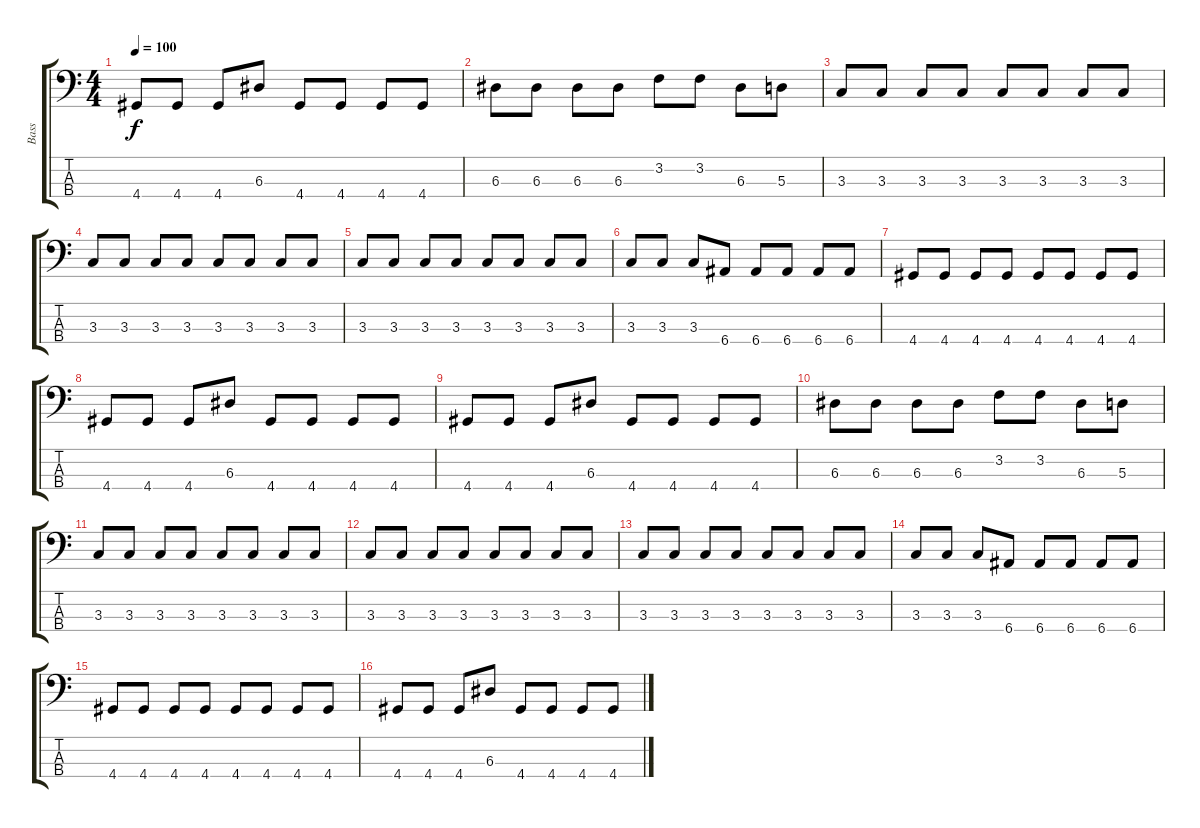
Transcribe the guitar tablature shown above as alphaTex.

\track ("Bass" "Bass") {instrument electricbassfinger}
\staff {score tabs}
\tuning (G2 D2 A1 E1) {hide}
\ts (4 4)
\tempo 100
\clef f4
\ks c
4.4.8{dy f} 4.4.8 4.4.8 6.3.8 4.4.8 4.4.8 4.4.8 4.4.8 |
6.3.8 6.3.8 6.3.8 6.3.8 3.2.8 3.2.8 6.3.8 5.3.8 |
3.3.8 3.3.8 3.3.8 3.3.8 3.3.8 3.3.8 3.3.8 3.3.8 |
3.3.8 3.3.8 3.3.8 3.3.8 3.3.8 3.3.8 3.3.8 3.3.8 |
3.3.8 3.3.8 3.3.8 3.3.8 3.3.8 3.3.8 3.3.8 3.3.8 |
3.3.8 3.3.8 3.3.8 6.4.8 6.4.8 6.4.8 6.4.8 6.4.8 |
4.4.8 4.4.8 4.4.8 4.4.8 4.4.8 4.4.8 4.4.8 4.4.8 |
4.4.8 4.4.8 4.4.8 6.3.8 4.4.8 4.4.8 4.4.8 4.4.8 |
4.4.8 4.4.8 4.4.8 6.3.8 4.4.8 4.4.8 4.4.8 4.4.8 |
6.3.8 6.3.8 6.3.8 6.3.8 3.2.8 3.2.8 6.3.8 5.3.8 |
3.3.8 3.3.8 3.3.8 3.3.8 3.3.8 3.3.8 3.3.8 3.3.8 |
3.3.8 3.3.8 3.3.8 3.3.8 3.3.8 3.3.8 3.3.8 3.3.8 |
3.3.8 3.3.8 3.3.8 3.3.8 3.3.8 3.3.8 3.3.8 3.3.8 |
3.3.8 3.3.8 3.3.8 6.4.8 6.4.8 6.4.8 6.4.8 6.4.8 |
4.4.8 4.4.8 4.4.8 4.4.8 4.4.8 4.4.8 4.4.8 4.4.8 |
4.4.8 4.4.8 4.4.8 6.3.8 4.4.8 4.4.8 4.4.8 4.4.8
